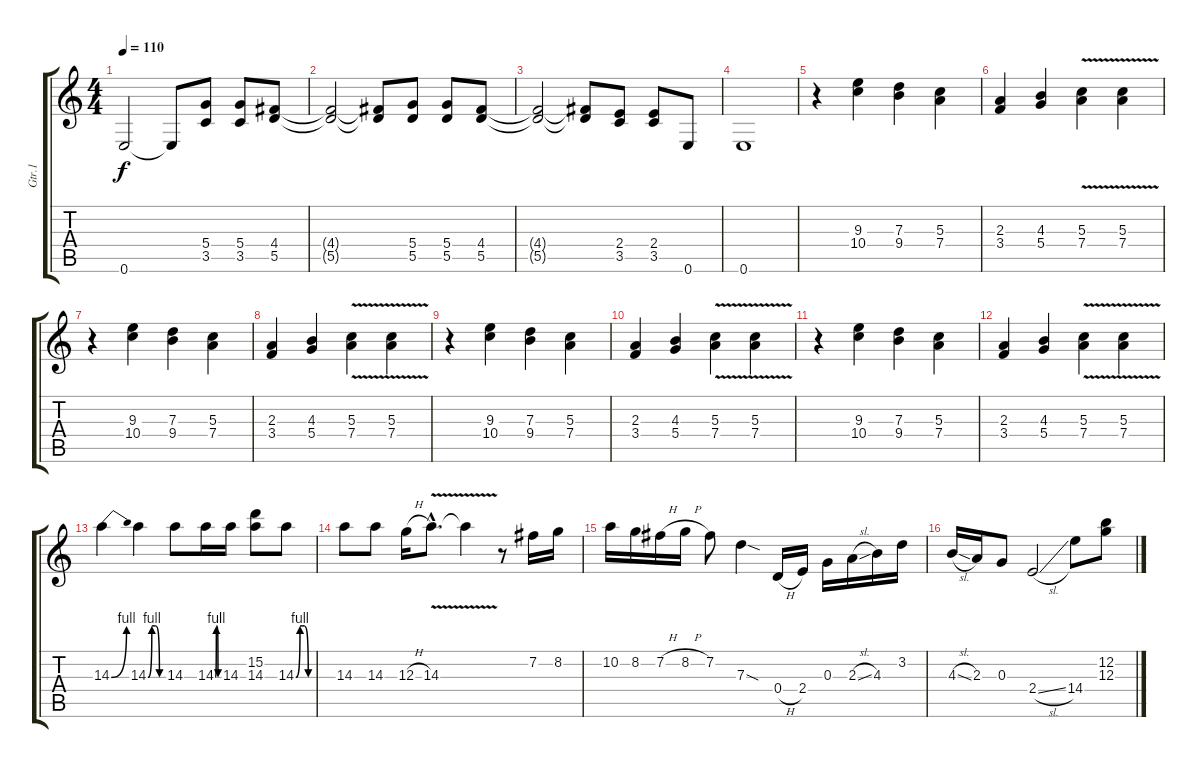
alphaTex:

\track ("Gtr.1" "Gtr.1") {instrument distortionguitar}
\staff {score tabs}
\tuning (E4 B3 G3 D3 A2 E2) {hide}
\ts (4 4)
\tempo 110
\clef g2
\ks c
0.6.2{dy f} 0.6{t}.8 (5.4 3.5).8 (5.4 3.5).8 (4.4 5.5).8 |
(4.4{t} 5.5{t}).2 (4.4{t} 5.5{t}).8 (5.4 5.5).8 (5.4 5.5).8 (4.4 5.5).8 |
(4.4{t} 5.5{t}).2 (4.4{t} 5.5{t}).8 (2.4 3.5).8 (2.4 3.5).8 0.6.8 |
0.6.1 |
r.4 (9.3 10.4).4 (7.3 9.4).4 (5.3 7.4).4 |
(2.3 3.4).4 (4.3 5.4).4 (5.3{v} 7.4{v}).4 (5.3{v} 7.4{v}).4 |
r.4 (9.3 10.4).4 (7.3 9.4).4 (5.3 7.4).4 |
(2.3 3.4).4 (4.3 5.4).4 (5.3{v} 7.4{v}).4 (5.3{v} 7.4{v}).4 |
r.4 (9.3 10.4).4 (7.3 9.4).4 (5.3 7.4).4 |
(2.3 3.4).4 (4.3 5.4).4 (5.3{v} 7.4{v}).4 (5.3{v} 7.4{v}).4 |
r.4 (9.3 10.4).4 (7.3 9.4).4 (5.3 7.4).4 |
(2.3 3.4).4 (4.3 5.4).4 (5.3{v} 7.4{v}).4 (5.3{v} 7.4{v}).4 |
14.3{be (bend 0 0 60 4)}.4 14.3{be (custom 0 0 15 4 30 4 45 0 60 0)}.4 14.3.8 14.3{be (custom 0 0 15 4 30 4 45 0 60 0)}.16 14.3.16 (15.2 14.3).8 14.3{be (custom 0 0 15 4 30 4 45 0 60 0)}.8 |
14.3.8 14.3.8 12.3{h}.16 14.3{v hac}.8{d} 14.3{t}.4 r.8 7.2.16 8.2.16 |
10.2.16 8.2.16 7.2{h}.16 8.2{h}.16 7.2.8 7.3{sod}.4 0.4{h}.16 2.4.16 0.3.16 2.3{sl}.16 4.3.16 3.2.16 |
4.3{sl}.16 2.3.16 0.3.8 2.4{sl}.2 14.4.8 (12.2 12.3).8
